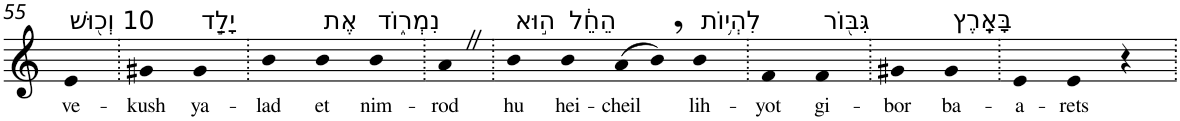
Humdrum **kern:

**kern	**text
*part1	*part1
*staff1	*staff1
*I"Piano	*
*I'Pno	*
!!LO:PB:g=z
*clefG2	*
*k[]	*
=55	=55
!LO:TX:a:t=10 וְכ֖וּשׁ	!
!	!LO:LY:b
4e	ve-
=56.	=56.
!	!LO:LY:b
4g#X	-kush
!LO:TX:a:t=יָלַ֣ד	!
!	!LO:LY:b
4g#	ya-
=57.	=57.
!	!LO:LY:b
4b	-lad
!LO:TX:a:t=אֶת	!
!	!LO:LY:b
4b	et
!LO:TX:a:t=נִמְר֑וֹד	!
!	!LO:LY:b
4b	nim-
=58.	=58.
!	!LO:LY:b
4aZ	-rod
=59.	=59.
!LO:TX:a:t=ה֣וּא	!
!	!LO:LY:b
4b	hu
!LO:TX:a:t=הֵחֵ֔ל	!
!	!LO:LY:b
4b	hei-
!	!LO:LY:b
(>8a	-cheil
8b,)	.
!LO:TX:a:t=לִהְי֥וֹת	!
!	!LO:LY:b
4b	lih-
=60.	=60.
!	!LO:LY:b
4f	-yot
!LO:TX:a:t=גִּבּ֖וֹר	!
!	!LO:LY:b
4f	gi-
=61.	=61.
!	!LO:LY:b
4g#X	-bor
!LO:TX:a:t=בָּאָֽרֶץ	!
!	!LO:LY:b
4g#	ba-
=62.	=62.
!	!LO:LY:b
4e	-a-
!	!LO:LY:b
4e	-rets
4r	.
=.	=.
*-	*-
